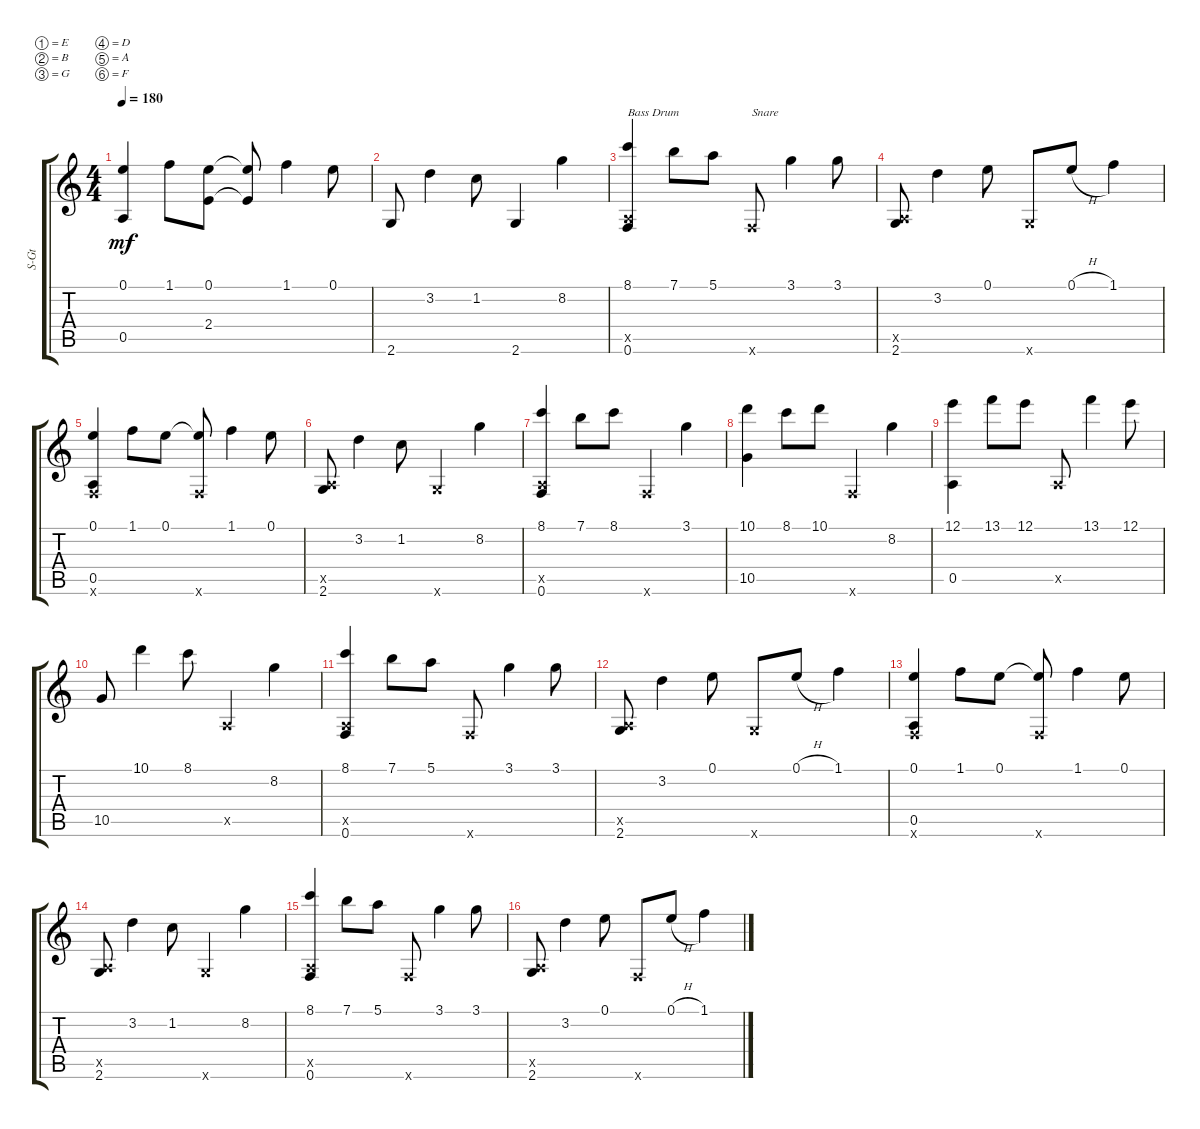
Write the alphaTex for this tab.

\defaultSystemsLayout 4
\bracketExtendMode groupsimilarinstruments
\otherSystemsTrackNameOrientation horizontal
\track ("Steel Guitar" "S-Gt") {instrument acousticguitarsteel}
\staff {score tabs}
\tuning (E4 B3 G3 D3 A2 F2)
\ts (4 4)
\tempo 180
\clef g2
\ks c
(0.1 0.5).4{dy mf beam Up} 1.1.8{beam Down} (0.1 2.4).8{beam Down} (0.1{t} 2.4{t}).8{beam Up} 1.1.4{beam Down} 0.1.8{beam Down} |
2.6.8{beam Up} 3.2.4{beam Down} 1.2.8{beam Down} 2.6.4{beam Up} 8.2.4{beam Down} |
(8.1 0.6 0.5{x}).4{txt "Bass Drum" beam Up} 7.1.8{beam Down} 5.1.8{beam Down} 0.6{x}.8{txt "Snare" beam Up} 3.1.4{beam Down} 3.1.8{beam Down} |
(2.6 0.5{x}).8{beam Up} 3.2.4{beam Down} 0.1.8{beam Down} 2.6{x}.8{beam Up} 0.1{h}.8{beam Up} 1.1.4{beam Down} |
(0.1 0.5 0.6{x}).4{beam Up} 1.1.8{beam Down} 0.1.8{beam Down} (0.1{t} 0.6{x}).8{beam Up} 1.1.4{beam Down} 0.1.8{beam Down} |
(2.6 0.5{x}).8{beam Up} 3.2.4{beam Down} 1.2.8{beam Down} 2.6{x}.4{beam Up} 8.2.4{beam Down} |
(8.1 0.6 0.5{x}).4{beam Up} 7.1.8{beam Down} 8.1.8{beam Down} 0.6{x}.4{beam Up} 3.1.4{beam Down} |
(10.1 10.5).4{beam Down} 8.1.8{beam Down} 10.1.8{beam Down} 0.6{x}.4{beam Up} 8.2.4{beam Down} |
(12.1 0.5).4{beam Down} 13.1.8{beam Down} 12.1.8{beam Down} 0.5{x}.8{beam Up} 13.1.4{beam Down} 12.1.8{beam Down} |
10.5.8{beam Up} 10.1.4{beam Down} 8.1.8{beam Down} 0.5{x}.4{beam Up} 8.2.4{beam Down} |
(8.1 0.6 0.5{x}).4{beam Up} 7.1.8{beam Down} 5.1.8{beam Down} 0.6{x}.8{beam Up} 3.1.4{beam Down} 3.1.8{beam Down} |
(2.6 0.5{x}).8{beam Up} 3.2.4{beam Down} 0.1.8{beam Down} 2.6{x}.8{beam Up} 0.1{h}.8{beam Up} 1.1.4{beam Down} |
(0.1 0.5 0.6{x}).4{beam Up} 1.1.8{beam Down} 0.1.8{beam Down} (0.1{t} 0.6{x}).8{beam Up} 1.1.4{beam Down} 0.1.8{beam Down} |
(2.6 0.5{x}).8{beam Up} 3.2.4{beam Down} 1.2.8{beam Down} 2.6{x}.4{beam Up} 8.2.4{beam Down} |
(8.1 0.6 0.5{x}).4{beam Up} 7.1.8{beam Down} 5.1.8{beam Down} 0.6{x}.8{beam Up} 3.1.4{beam Down} 3.1.8{beam Down} |
(2.6 0.5{x}).8{beam Up} 3.2.4{beam Down} 0.1.8{beam Down} 0.6{x}.8{beam Up} 0.1{h}.8{beam Up} 1.1.4{beam Down}
